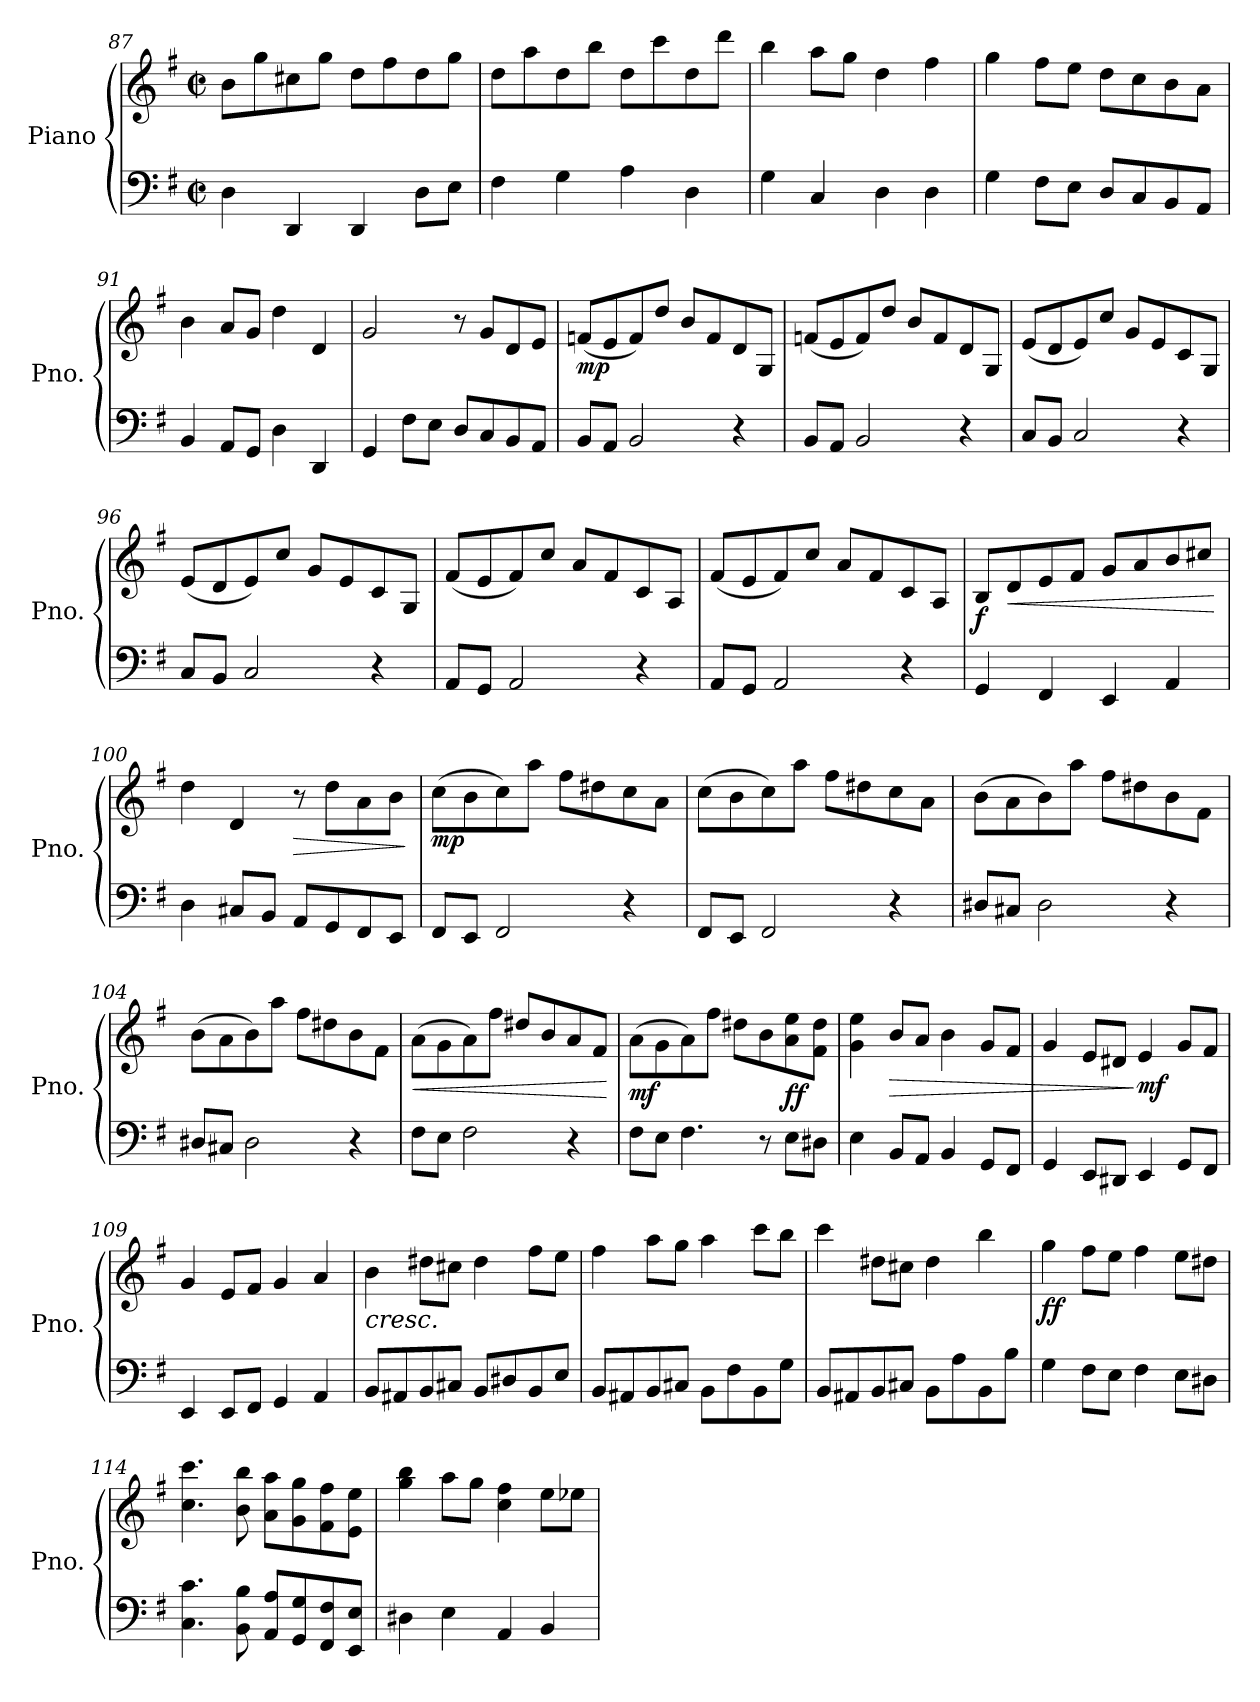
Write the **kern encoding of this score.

**kern	**kern	**dynam
*part1	*part1	*part1
*staff2	*staff1	*staff1/2
*I"Piano	*	*
*I'Pno.	*	*
*clefF4	*clefG2	*
*k[f#]	*k[f#]	*
*M2/2	*M2/2	*
*met(c|)	*met(c|)	*
=87	=87	=87
4D\	8b\L	.
.	8gg\	.
4DD/	8cc#X\	.
.	8gg\J	.
4DD/	8dd\L	.
.	8ff#\	.
8D\L	8dd\	.
8E\J	8gg\J	.
=88	=88	=88
4F#\	8dd\L	.
.	8aa\	.
4G\	8dd\	.
.	8bb\J	.
4A\	8dd\L	.
.	8ccc\	.
4D\	8dd\	.
.	8ddd\J	.
=89	=89	=89
4G\	4bb\	.
4C/	8aa\L	.
.	8gg\J	.
4D\	4dd\	.
4D\	4ff#\	.
=90	=90	=90
4G\	4gg\	.
8F#\L	8ff#\L	.
8E\J	8ee\J	.
8D/L	8dd\L	.
8C/	8cc\	.
8BB/	8b\	.
8AA/J	8a\J	.
=91	=91	=91
4BB/	4b\	.
8AA/L	8a/L	.
8GG/J	8g/J	.
4D\	4dd\	.
4DD/	4d/	.
=92	=92	=92
4GG/	2g/	.
8F#\L	.	.
8E\J	.	.
8D/L	8r	.
8C/	8g/L	.
8BB/	8d/	.
8AA/J	8e/J	.
!!LO:LB:g=z
=93	=93	=93
!	!	!LO:DY:b
8BB/L	(<8fn/L	mp
8AA/J	8e/	.
2BB/	8f/)	.
.	8dd/J	.
.	8b/L	.
.	8f/	.
4r	8d/	.
.	8G/J	.
=94	=94	=94
8BB/L	(<8fn/L	.
8AA/J	8e/	.
2BB/	8f/)	.
.	8dd/J	.
.	8b/L	.
.	8f/	.
4r	8d/	.
.	8G/J	.
=95	=95	=95
8C/L	(<8e/L	.
8BB/J	8d/	.
2C/	8e/)	.
.	8cc/J	.
.	8g/L	.
.	8e/	.
4r	8c/	.
.	8G/J	.
=96	=96	=96
8C/L	(<8e/L	.
8BB/J	8d/	.
2C/	8e/)	.
.	8cc/J	.
.	8g/L	.
.	8e/	.
4r	8c/	.
.	8G/J	.
=97	=97	=97
8AA/L	(<8f#/L	.
8GG/J	8e/	.
2AA/	8f#/)	.
.	8cc/J	.
.	8a/L	.
.	8f#/	.
4r	8c/	.
.	8A/J	.
=98	=98	=98
8AA/L	(<8f#/L	.
8GG/J	8e/	.
2AA/	8f#/)	.
.	8cc/J	.
.	8a/L	.
.	8f#/	.
4r	8c/	.
.	8A/J	.
!!LO:LB:g=z
=99	=99	=99
!	!	!LO:DY:b
4GG/	8B/L	f
!	!	!LO:HP:b
.	8d/	<
4FF#/	8e/	.
.	8f#/J	.
4EE/	8g/L	.
.	8a/	.
4AA/	8b/	.
.	8cc#X/J	.
.	.	[
=100	=100	=100
4D\	4dd\	.
8C#X/L	4d/	.
8BB/J	.	.
!	!	!LO:HP:b
8AA/L	8r	>
8GG/	8dd\L	.
8FF#/	8a\	.
8EE/J	8b\J	.
.	.	]
=101	=101	=101
!	!	!LO:DY:b
8FF#/L	(>8cc\L	mp
8EE/J	8b\	.
2FF#/	8cc\)	.
.	8aa\J	.
.	8ff#\L	.
.	8dd#X\	.
4r	8cc\	.
.	8a\J	.
=102	=102	=102
8FF#/L	(>8cc\L	.
8EE/J	8b\	.
2FF#/	8cc\)	.
.	8aa\J	.
.	8ff#\L	.
.	8dd#X\	.
4r	8cc\	.
.	8a\J	.
=103	=103	=103
8D#X/L	(>8b\L	.
8C#X/J	8a\	.
2D#\	8b\)	.
.	8aa\J	.
.	8ff#\L	.
.	8dd#X\	.
4r	8b\	.
.	8f#\J	.
=104	=104	=104
8D#X/L	(>8b\L	.
8C#X/J	8a\	.
2D#\	8b\)	.
.	8aa\J	.
.	8ff#\L	.
.	8dd#X\	.
4r	8b\	.
.	8f#\J	.
!!LO:LB:g=z
=105	=105	=105
!	!	!LO:HP:b
8F#\L	(>8a\L	<
8E\J	8g\	.
2F#\	8a\)	.
.	8ff#\J	.
.	8dd#X/L	.
.	8b/	.
4r	8a/	.
.	8f#/J	.
.	.	[
=106	=106	=106
!	!	!LO:DY:b
8F#\L	(>8a\L	mf
8E\J	8g\	.
4.F#\	8a\)	.
.	8ff#\J	.
.	8dd#X\L	.
8r	8b\	.
!	!	!LO:DY:b
8E\L	8a\ 8ee\	ff
8D#X\J	8f#\ 8dd#\J	.
=107	=107	=107
4E\	4g\ 4ee\	.
!	!	!LO:HP:b
8BB/L	8b/L	>
8AA/J	8a/J	.
4BB/	4b\	.
8GG/L	8g/L	.
8FF#/J	8f#/J	.
=108	=108	=108
4GG/	4g/	.
8EE/L	8e/L	.
8DD#X/J	8d#X/J	.
!	!	!LO:DY:n=1:b
4EE/	4e/	] mf
8GG/L	8g/L	.
8FF#/J	8f#/J	.
=109	=109	=109
4EE/	4g/	.
8EE/L	8e/L	.
8FF#/J	8f#/J	.
4GG/	4g/	.
4AA/	4a/	.
!!LO:LB:g=z
=110	=110	=110
!	!LO:TX:b:i:t=cresc.	!
8BB/L	4b\	.
8AA#X/	.	.
8BB/	8dd#X\L	.
8C#X/J	8cc#X\J	.
8BB/L	4dd#\	.
8D#X/	.	.
8BB/	8ff#\L	.
8E/J	8ee\J	.
=111	=111	=111
8BB/L	4ff#\	.
8AA#X/	.	.
8BB/	8aa\L	.
8C#X/J	8gg\J	.
8BB\L	4aa\	.
8F#\	.	.
8BB\	8ccc\L	.
8G\J	8bb\J	.
=112	=112	=112
8BB/L	4ccc\	.
8AA#X/	.	.
8BB/	8dd#X\L	.
8C#X/J	8cc#X\J	.
8BB\L	4dd#\	.
8A\	.	.
8BB\	4bb\	.
8B\J	.	.
=113	=113	=113
!	!	!LO:DY:b
4G\	4gg\	ff
8F#\L	8ff#\L	.
8E\J	8ee\J	.
4F#\	4ff#\	.
8E\L	8ee\L	.
8D#X\J	8dd#X\J	.
=114	=114	=114
4.C\ 4.c\	4.cc\ 4.ccc\	.
8BB\ 8B\	8b\ 8bb\	.
8AA/ 8A/L	8a\ 8aa\L	.
8GG/ 8G/	8g\ 8gg\	.
8FF#/ 8F#/	8f#\ 8ff#\	.
8EE/ 8E/J	8e\ 8ee\J	.
!!LO:LB:g=z
=115	=115	=115
4D#X\	4gg\ 4bb\	.
4E\	8aa\L	.
.	8gg\J	.
4AA/	4cc\ 4ff#\	.
4BB/	8ee\L	.
.	8ee-X\J	.
=	=	=
*-	*-	*-
